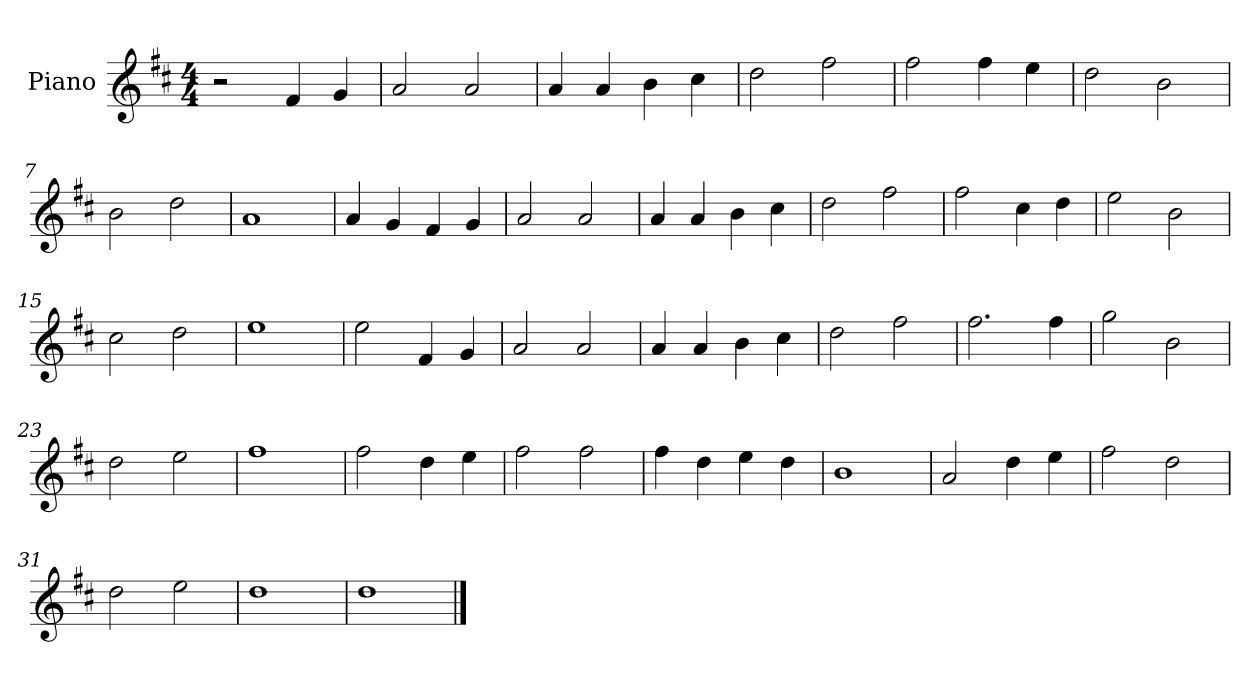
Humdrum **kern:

**kern
*part1
*staff1
*I"Piano
*I'Pno
*clefG2
*k[f#c#]
*M4/4
=1
2r
4f#/
4g/
=2
2a/
2a/
=3
4a/
4a/
4b\
4cc#\
=4
2dd\
2ff#\
=5
2ff#\
4ff#\
4ee\
=6
2dd\
2b\
=7
2b\
2dd\
=8
1a
=9
4a/
4g/
4f#/
4g/
=10
2a/
2a/
=11
4a/
4a/
4b\
4cc#\
=12
2dd\
2ff#\
=13
2ff#\
4cc#\
4dd\
=14
2ee\
2b\
=15
2cc#\
2dd\
=16
1ee
=17
2ee\
4f#/
4g/
=18
2a/
2a/
=19
4a/
4a/
4b\
4cc#\
=20
2dd\
2ff#\
=21
2.ff#\
4ff#\
=22
2gg\
2b\
=23
2dd\
2ee\
=24
1ff#
=25
2ff#\
4dd\
4ee\
=26
2ff#\
2ff#\
=27
4ff#\
4dd\
4ee\
4dd\
=28
1b
=29
2a/
4dd\
4ee\
=30
2ff#\
2dd\
=31
2dd\
2ee\
=32
1dd
=33
1dd
==
*-
